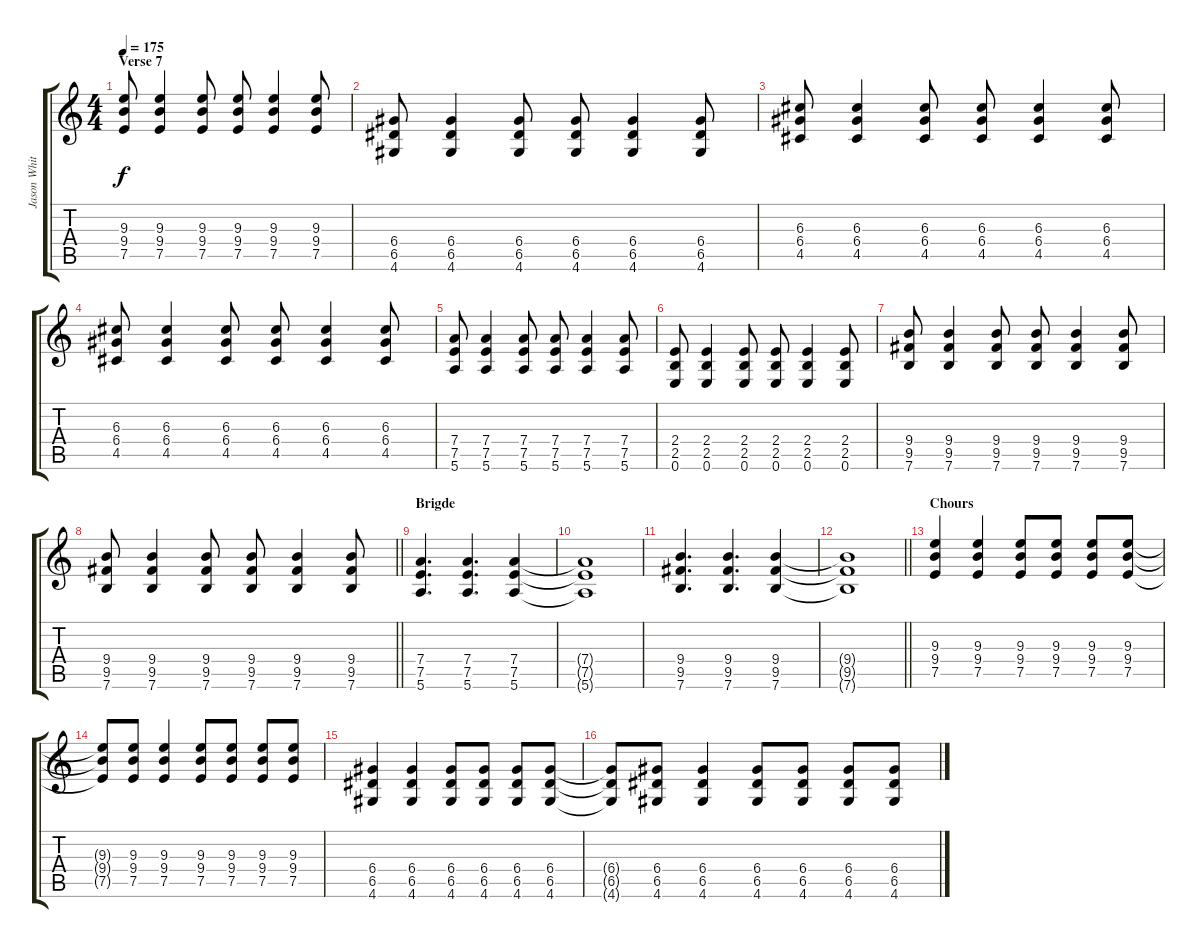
\track ("Jason White - Guitar" "Jason Whit") {instrument distortionguitar}
\staff {score tabs}
\tuning (E4 B3 G3 D3 A2 E2) {hide}
\ts (4 4)
\section ("" "Verse 7")
\tempo 175
\clef g2
\ks c
(9.3 9.4 7.5).8{dy f} (9.3 9.4 7.5).4 (9.3 9.4 7.5).8 (9.3 9.4 7.5).8 (9.3 9.4 7.5).4 (9.3 9.4 7.5).8 |
(6.4 6.5 4.6).8 (6.4 6.5 4.6).4 (6.4 6.5 4.6).8 (6.4 6.5 4.6).8 (6.4 6.5 4.6).4 (6.4 6.5 4.6).8 |
(6.3 6.4 4.5).8 (6.3 6.4 4.5).4 (6.3 6.4 4.5).8 (6.3 6.4 4.5).8 (6.3 6.4 4.5).4 (6.3 6.4 4.5).8 |
(6.3 6.4 4.5).8 (6.3 6.4 4.5).4 (6.3 6.4 4.5).8 (6.3 6.4 4.5).8 (6.3 6.4 4.5).4 (6.3 6.4 4.5).8 |
(7.4 7.5 5.6).8 (7.4 7.5 5.6).4 (7.4 7.5 5.6).8 (7.4 7.5 5.6).8 (7.4 7.5 5.6).4 (7.4 7.5 5.6).8 |
(2.4 2.5 0.6).8 (2.4 2.5 0.6).4 (2.4 2.5 0.6).8 (2.4 2.5 0.6).8 (2.4 2.5 0.6).4 (2.4 2.5 0.6).8 |
(9.4 9.5 7.6).8 (9.4 9.5 7.6).4 (9.4 9.5 7.6).8 (9.4 9.5 7.6).8 (9.4 9.5 7.6).4 (9.4 9.5 7.6).8 |
\barLineRight lightlight
(9.4 9.5 7.6).8 (9.4 9.5 7.6).4 (9.4 9.5 7.6).8 (9.4 9.5 7.6).8 (9.4 9.5 7.6).4 (9.4 9.5 7.6).8 |
\section ("" "Brigde")
(7.4 7.5 5.6).4{d} (7.4 7.5 5.6).4{d} (7.4 7.5 5.6).4 |
(7.4{t} 7.5{t} 5.6{t}).1 |
(9.4 9.5 7.6).4{d} (9.4 9.5 7.6).4{d} (9.4 9.5 7.6).4 |
\barLineRight lightlight
(9.4{t} 9.5{t} 7.6{t}).1 |
\section ("" "Chours")
(9.3 9.4 7.5).4 (9.3 9.4 7.5).4 (9.3 9.4 7.5).8 (9.3 9.4 7.5).8 (9.3 9.4 7.5).8 (9.3 9.4 7.5).8 |
(9.3{t} 9.4{t} 7.5{t}).8 (9.3 9.4 7.5).8 (9.3 9.4 7.5).4 (9.3 9.4 7.5).8 (9.3 9.4 7.5).8 (9.3 9.4 7.5).8 (9.3 9.4 7.5).8 |
(6.4 6.5 4.6).4 (6.4 6.5 4.6).4 (6.4 6.5 4.6).8 (6.4 6.5 4.6).8 (6.4 6.5 4.6).8 (6.4 6.5 4.6).8 |
(6.4{t} 6.5{t} 4.6{t}).8 (6.4 6.5 4.6).8 (6.4 6.5 4.6).4 (6.4 6.5 4.6).8 (6.4 6.5 4.6).8 (6.4 6.5 4.6).8 (6.4 6.5 4.6).8
